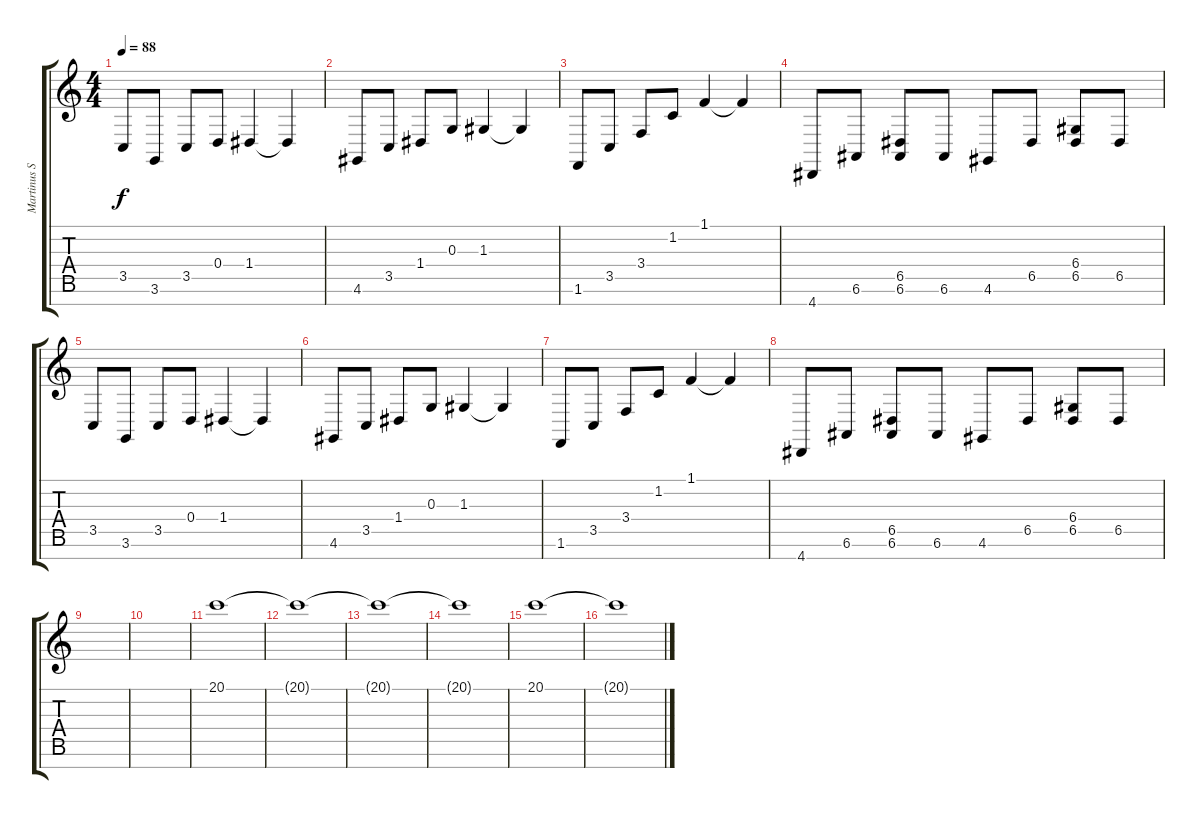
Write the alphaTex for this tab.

\track ("Martinus Spierenburg" "Martinus S") {instrument acousticgrandpiano}
\staff {score tabs}
\tuning (E4 B3 G3 D3 A2 E2 B1) {hide}
\ts (4 4)
\tempo 88
\clef g2
\ks c
3.5.8{dy f instrument acousticgrandpiano} 3.6.8 3.5.8 0.4.8 1.4.4 1.4{t}.4 |
4.6.8 3.5.8 1.4.8 0.3.8 1.3.4 1.3{t}.4 |
1.6.8 3.5.8 3.4.8 1.2.8 1.1.4 1.1{t}.4 |
4.7.8 6.6.8 (6.5 6.6).8 6.6.8 4.6.8 6.5.8 (6.4 6.5).8 6.5.8 |
3.5.8 3.6.8 3.5.8 0.4.8 1.4.4 1.4{t}.4 |
4.6.8 3.5.8 1.4.8 0.3.8 1.3.4 1.3{t}.4 |
1.6.8 3.5.8 3.4.8 1.2.8 1.1.4 1.1{t}.4 |
4.7.8 6.6.8 (6.5 6.6).8 6.6.8 4.6.8 6.5.8 (6.4 6.5).8 6.5.8 |
|
|
20.1.1{volume 10 instrument stringensemble1} |
20.1{t}.1 |
20.1{t}.1 |
20.1{t}.1 |
20.1.1 |
20.1{t}.1
